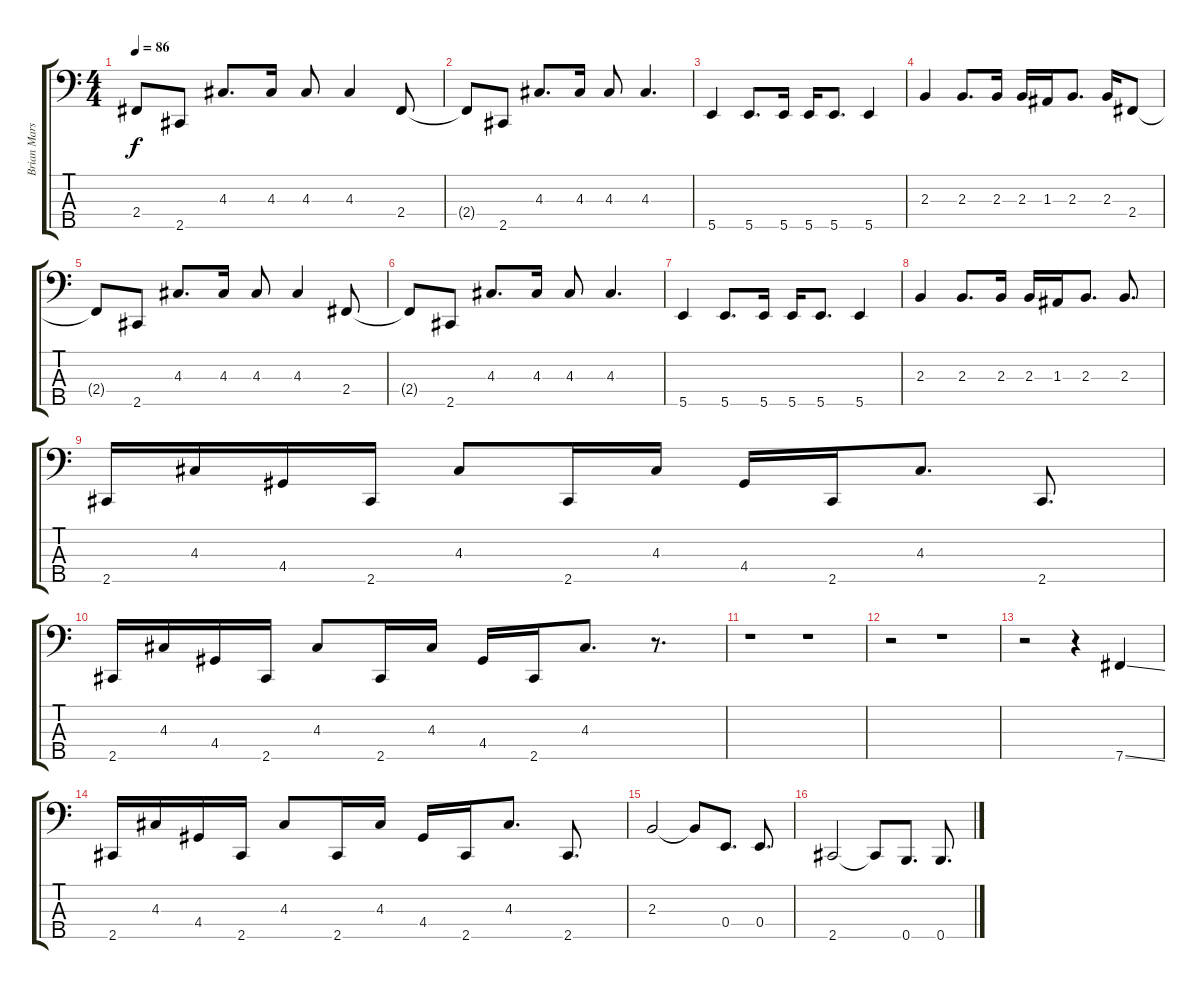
\track ("Brian Marshall" "Brian Mars") {instrument electricbassfinger}
\staff {score tabs}
\tuning (G2 D2 A1 E1 B0) {hide}
\ts (4 4)
\tempo 86
\clef f4
\ks c
2.4{t}.8{dy f} 2.5.8 4.3.8{d} 4.3.16 4.3.8 4.3.4 2.4.8 |
2.4{t}.8 2.5.8 4.3.8{d} 4.3.16 4.3.8 4.3.4{d} |
5.5.4 5.5.8{d} 5.5.16 5.5.16 5.5.8{d} 5.5.4 |
2.3.4 2.3.8{d} 2.3.16 2.3.16 1.3.16 2.3.8{d} 2.3.16 2.4.8 |
2.4{t}.8 2.5.8 4.3.8{d} 4.3.16 4.3.8 4.3.4 2.4.8 |
2.4{t}.8 2.5.8 4.3.8{d} 4.3.16 4.3.8 4.3.4{d} |
5.5.4 5.5.8{d} 5.5.16 5.5.16 5.5.8{d} 5.5.4 |
2.3.4 2.3.8{d} 2.3.16 2.3.16 1.3.16 2.3.8{d} 2.3.8{d} |
2.5.16 4.3.16 4.4.16 2.5.16 4.3.8 2.5.16 4.3.16 4.4.16 2.5.16 4.3.8{d} 2.5.8{d} |
2.5.16 4.3.16 4.4.16 2.5.16 4.3.8 2.5.16 4.3.16 4.4.16 2.5.16 4.3.8{d} r.8{d} |
r.1 r.1 |
r.2 r.1 |
r.2 r.4 7.5{ss}.4 |
2.5.16 4.3.16 4.4.16 2.5.16 4.3.8 2.5.16 4.3.16 4.4.16 2.5.16 4.3.8{d} 2.5.8{d} |
2.3.2 2.3{t}.8 0.4.8{d} 0.4.8{d} |
2.5.2 2.5{t}.8 0.5.8{d} 0.5.8{d}
